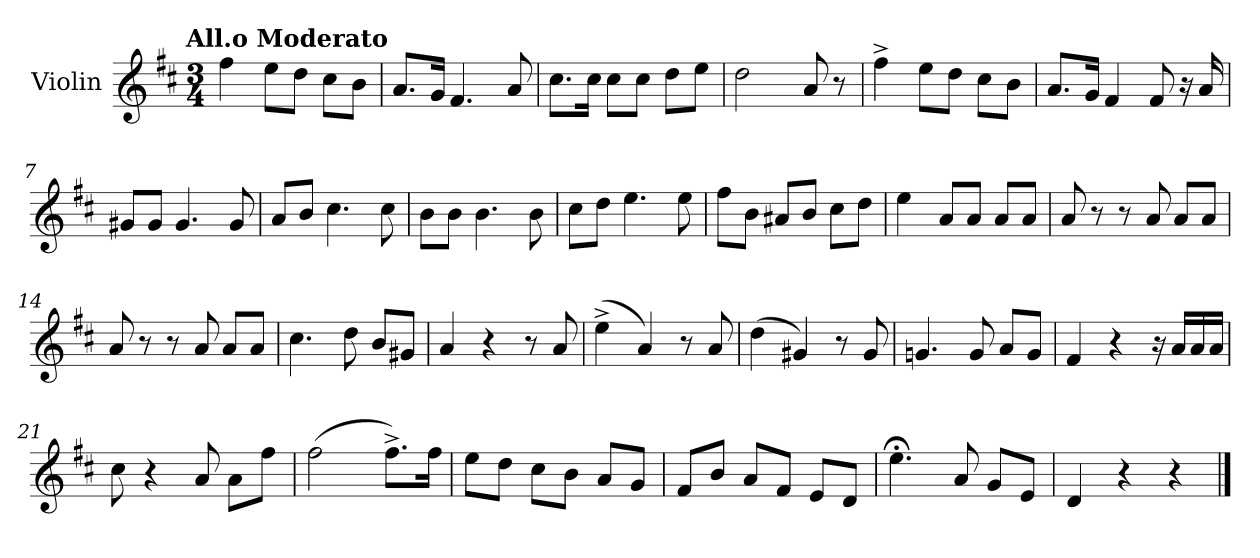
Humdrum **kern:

**kern
*part1
*staff1
*I"Violin
*I'Vln.
*clefG2
*k[f#c#]
!!LO:TX:omd:t=All.o Moderato
*M3/4
*MM114
=1
4ff#\
8ee\L
8dd\J
8cc#\L
8b\J
=2
8.a/L
16g/Jk
4.f#/
8a/
=3
8.cc#\L
16cc#\Jk
8cc#\L
8cc#\J
8dd\L
8ee\J
=4
2dd\
8a/
8r
=5
4ff#^\
8ee\L
8dd\J
8cc#\L
8b\J
!!LO:LB:g=z
=6
8.a/L
16g/Jk
4f#/
8f#/
16r
16a/
=7
8g#X/L
8g#/J
4.g#/
8g#/
=8
8a/L
8b/J
4.cc#\
8cc#\
=9
8b\L
8b\J
4.b\
8b\
=10
8cc#\L
8dd\J
4.ee\
8ee\
=11
8ff#\L
8b\J
8a#X/L
8b/J
8cc#\L
8dd\J
!!LO:LB:g=z
=12
4ee\
8a/L
8a/J
8a/L
8a/J
=13
8a/
8r
8r
8a/
8a/L
8a/J
=14
8a/
8r
8r
8a/
8a/L
8a/J
=15
4.cc#\
8dd\
8b/L
8g#X/J
=16
4a/
4r
8r
8a/
=17
(>4ee^\
4a/)
8r
8a/
!!LO:LB:g=z
=18
(>4dd\
4g#X/)
8r
8g#/
=19
4.gn/
8g/
8a/L
8g/J
=20
4f#/
4r
16r
16a/LL
16a/
16a/JJ
=21
8cc#\
4r
8a/
8a\L
8ff#\J
=22
(>2ff#\
8.ff#^\L)
16ff#\Jk
=23
8ee\L
8dd\J
8cc#\L
8b\J
8a/L
8g/J
!!LO:LB:g=z
=24
8f#/L
8b/J
8a/L
8f#/J
8e/L
8d/J
=25
4.ee;<\
8a/
8g/L
8e/J
=26
4d/
4r
4r
==
*-
